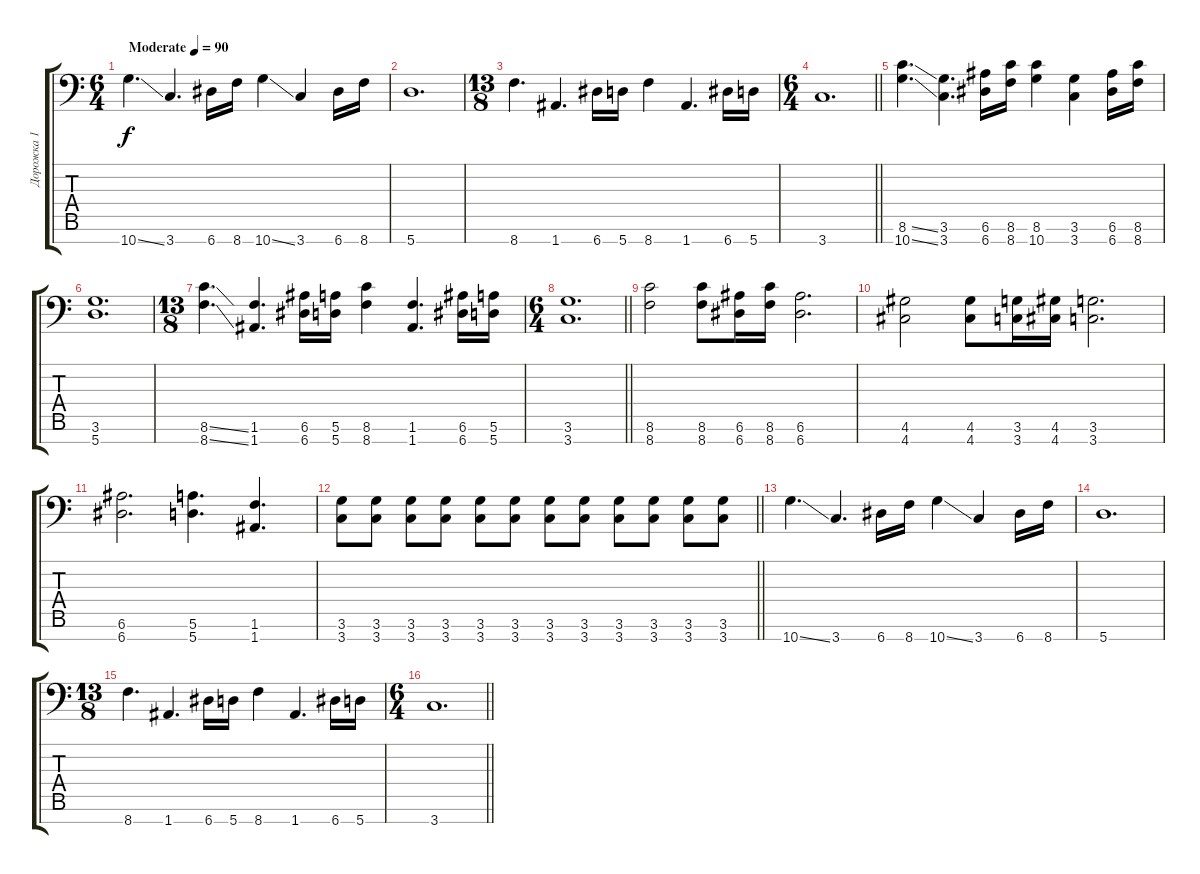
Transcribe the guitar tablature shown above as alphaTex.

\track ("Дорожка 1" "Дорожка 1") {instrument distortionguitar}
\staff {score tabs}
\tuning (E4 B3 G3 D3 A2 E2 A1) {hide}
\ts (6 4)
\tempo (90 "Moderate")
\clef f4
\ks c
10.7{ss}.4{d dy f instrument distortionguitar} 3.7.4{d} 6.7.16 8.7.16 10.7{ss}.4 3.7.4 6.7.16 8.7.16 |
5.7.1{d} |
\ts (13 8)
8.7.4{d} 1.7.4{d} 6.7.16 5.7.16 8.7.4 1.7.4{d} 6.7.16 5.7.16 |
\ts (6 4)
\barLineRight lightlight
3.7.1{d} |
\section ("" "")
(8.6{ss} 10.7{ss}).4{d} (3.6 3.7).4{d} (6.6 6.7).16 (8.6 8.7).16 (8.6 10.7).4 (3.6 3.7).4 (6.6 6.7).16 (8.6 8.7).16 |
(3.6 5.7).1{d} |
\ts (13 8)
(8.6{ss} 8.7{ss}).4{d} (1.6 1.7).4{d} (6.6 6.7).16 (5.6 5.7).16 (8.6 8.7).4 (1.6 1.7).4{d} (6.6 6.7).16 (5.6 5.7).16 |
\ts (6 4)
\barLineRight lightlight
(3.6 3.7).1{d} |
\section ("" "")
(8.6 8.7).2 (8.6 8.7).8 (6.6 6.7).16 (8.6 8.7).16 (6.6 6.7).2{d} |
(4.6 4.7).2 (4.6 4.7).8 (3.6 3.7).16 (4.6 4.7).16 (3.6 3.7).2{d} |
(6.6 6.7).2{d} (5.6 5.7).4{d} (1.6 1.7).4{d} |
\barLineRight lightlight
(3.6 3.7).8 (3.6 3.7).8 (3.6 3.7).8 (3.6 3.7).8 (3.6 3.7).8 (3.6 3.7).8 (3.6 3.7).8 (3.6 3.7).8 (3.6 3.7).8 (3.6 3.7).8 (3.6 3.7).8 (3.6 3.7).8 |
\section ("" "")
10.7{ss}.4{d} 3.7.4{d} 6.7.16 8.7.16 10.7{ss}.4 3.7.4 6.7.16 8.7.16 |
5.7.1{d} |
\ts (13 8)
8.7.4{d} 1.7.4{d} 6.7.16 5.7.16 8.7.4 1.7.4{d} 6.7.16 5.7.16 |
\ts (6 4)
\barLineRight lightlight
3.7.1{d}
